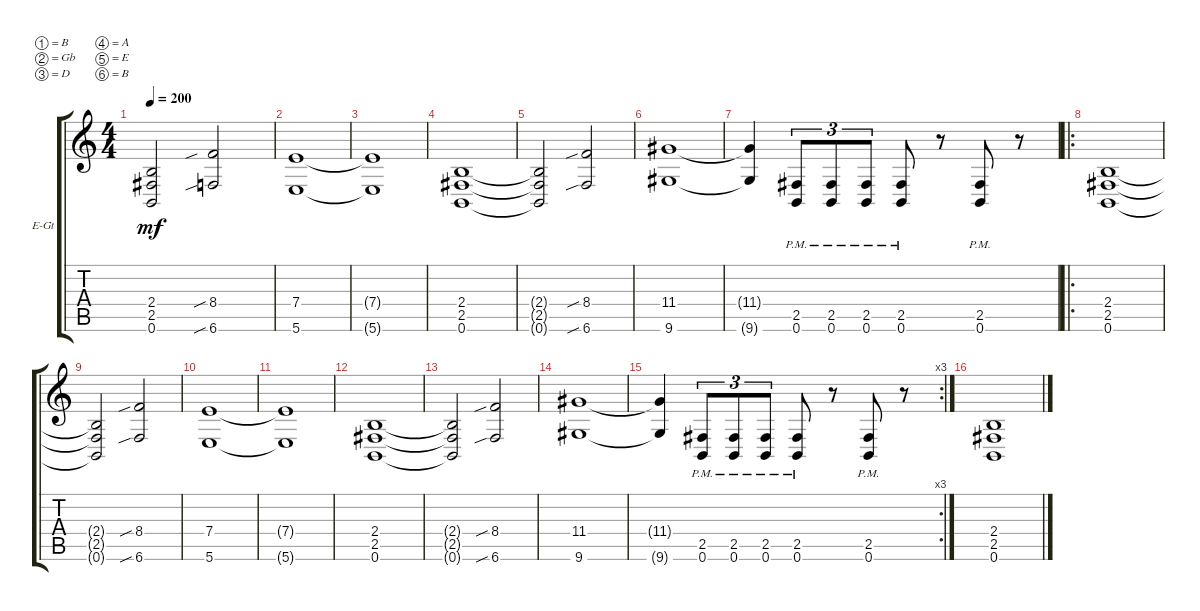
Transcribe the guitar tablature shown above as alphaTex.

\bracketExtendMode groupsimilarinstruments
\firstSystemTrackNameOrientation horizontal
\otherSystemsTrackNameOrientation horizontal
\track ("Electric Guitar 1" "E-Gt") {instrument distortionguitar}
\staff {score tabs}
\tuning (B3 Gb3 D3 A2 E2 B1)
\ts (4 4)
\tempo 200
\clef g2
\ks c
(0.6{t} 2.5{t} 2.4{t}).2{dy mf} (6.6{sib} 8.4{sib}).2 |
(5.6 7.4).1 |
(5.6{t} 7.4{t}).1 |
(0.6 2.5 2.4).1 |
(0.6{t} 2.5{t} 2.4{t}).2 (6.6{sib} 8.4{sib}).2 |
(9.6 11.4).1 |
(11.4{t} 9.6{t}).4 (0.6 2.5{pm}).8{tu (3 2)} (0.6 2.5{pm}).8{tu (3 2)} (0.6 2.5{pm}).8{tu (3 2)} (0.6 2.5{pm}).8 r.8 (0.6 2.5{pm}).8 r.8 |
\ro
(0.6 2.5 2.4).1 |
(0.6{t} 2.5{t} 2.4{t}).2 (6.6{sib} 8.4{sib}).2 |
(5.6 7.4).1 |
(5.6{t} 7.4{t}).1 |
(0.6 2.5 2.4).1 |
(0.6{t} 2.5{t} 2.4{t}).2 (6.6{sib} 8.4{sib}).2 |
(9.6 11.4).1 |
\rc 3
(11.4{t} 9.6{t}).4 (0.6 2.5{pm}).8{tu (3 2)} (0.6 2.5{pm}).8{tu (3 2)} (0.6 2.5{pm}).8{tu (3 2)} (0.6 2.5{pm}).8 r.8 (0.6 2.5{pm}).8 r.8 |
(0.6 2.5 2.4).1
